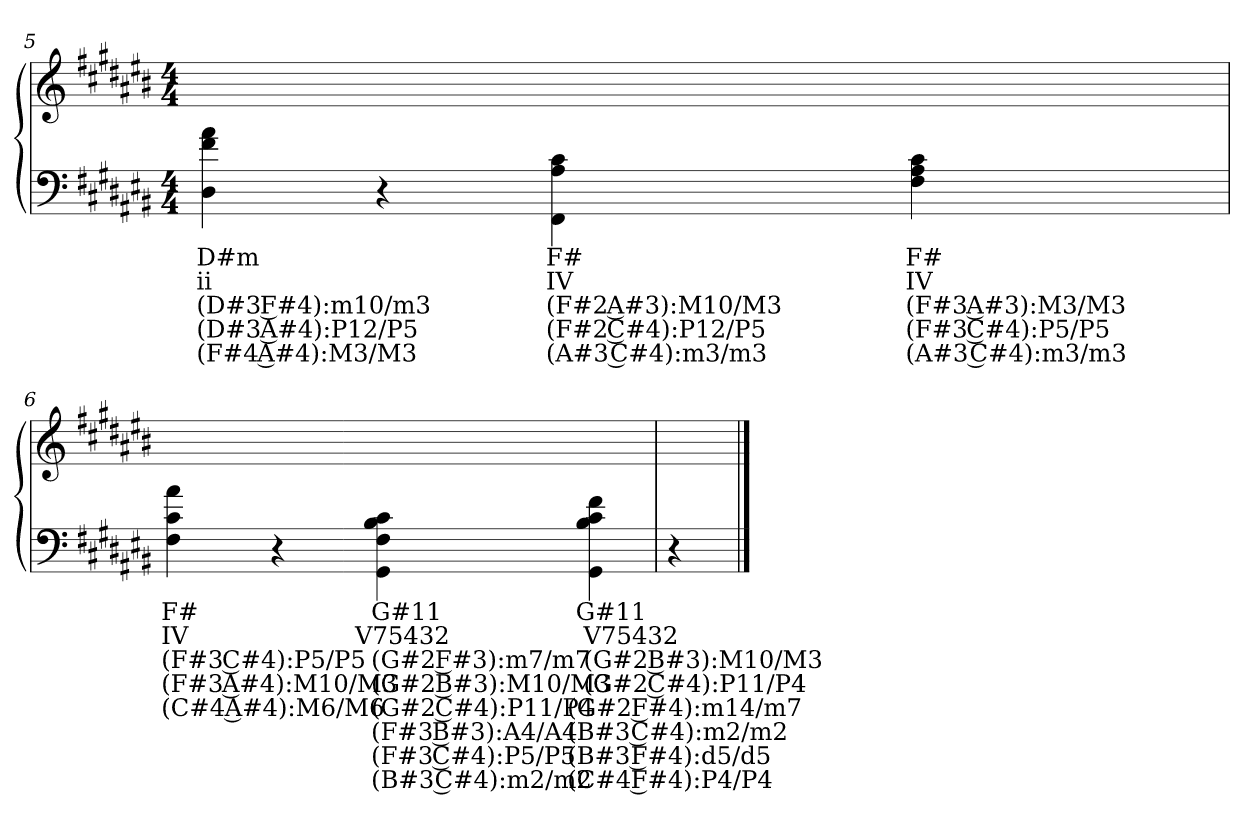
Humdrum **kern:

**kern	**text	**text	**text	**text	**text	**text	**text	**text	**kern
*part2	*part2	*part2	*part2	*part2	*part2	*part2	*part2	*part2	*part1
*staff2	*staff2	*staff2	*staff2	*staff2	*staff2	*staff2	*staff2	*staff2	*staff1
*clefF4	*	*	*	*	*	*	*	*	*clefG2
*k[f#c#g#d#a#e#b#]	*	*	*	*	*	*	*	*	*k[f#c#g#d#a#e#b#]
*C#:	*	*	*	*	*	*	*	*	*C#:
*M4/4	*	*	*	*	*	*	*	*	*M4/4
=5	=5	=5	=5	=5	=5	=5	=5	=5	=5
4D# 4f# 4a#	D#m	ii	(D#3 F#4):m10/m3	(D#3 A#4):P12/P5	(F#4 A#4):M3/M3	.	.	.	1ryy
4r	.	.	.	.	.	.	.	.	.
4FF# 4A# 4c#	F#	IV	(F#2 A#3):M10/M3	(F#2 C#4):P12/P5	(A#3 C#4):m3/m3	.	.	.	.
4F# 4A# 4c#	F#	IV	(F#3 A#3):M3/M3	(F#3 C#4):P5/P5	(A#3 C#4):m3/m3	.	.	.	.
=6	=6	=6	=6	=6	=6	=6	=6	=6	=6
4F# 4c# 4a#	F#	IV	(F#3 C#4):P5/P5	(F#3 A#4):M10/M3	(C#4 A#4):M6/M6	.	.	.	1ryy
4r	.	.	.	.	.	.	.	.	.
4GG# 4F# 4B# 4c#	G#11	V75432	(G#2 F#3):m7/m7	(G#2 B#3):M10/M3	(G#2 C#4):P11/P4	(F#3 B#3):A4/A4	(F#3 C#4):P5/P5	(B#3 C#4):m2/m2	.
4GG# 4B# 4c# 4f#	G#11	V75432	(G#2 B#3):M10/M3	(G#2 C#4):P11/P4	(G#2 F#4):m14/m7	(B#3 C#4):m2/m2	(B#3 F#4):d5/d5	(C#4 F#4):P4/P4	.
=7	=7	=7	=7	=7	=7	=7	=7	=7	=7
4r	.	.	.	.	.	.	.	.	4ryy
==	==	==	==	==	==	==	==	==	==
*-	*-	*-	*-	*-	*-	*-	*-	*-	*-
